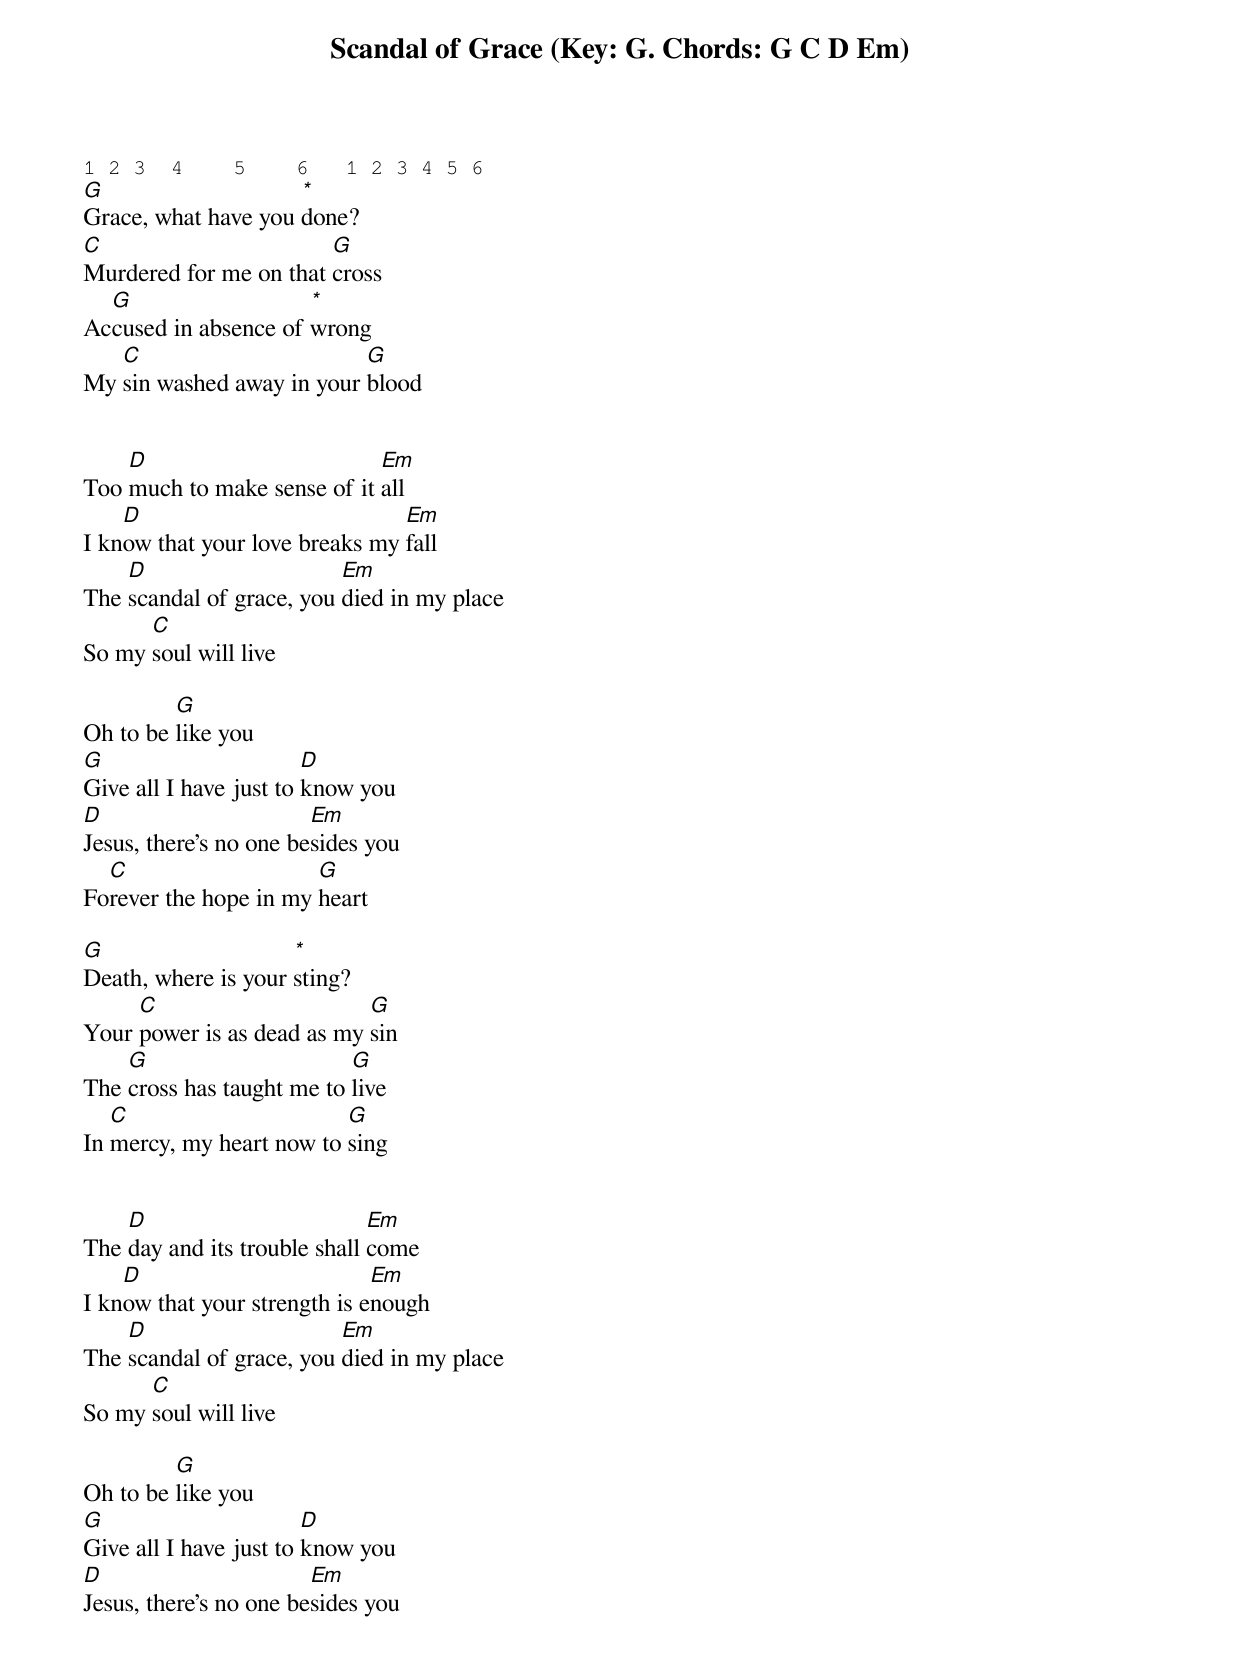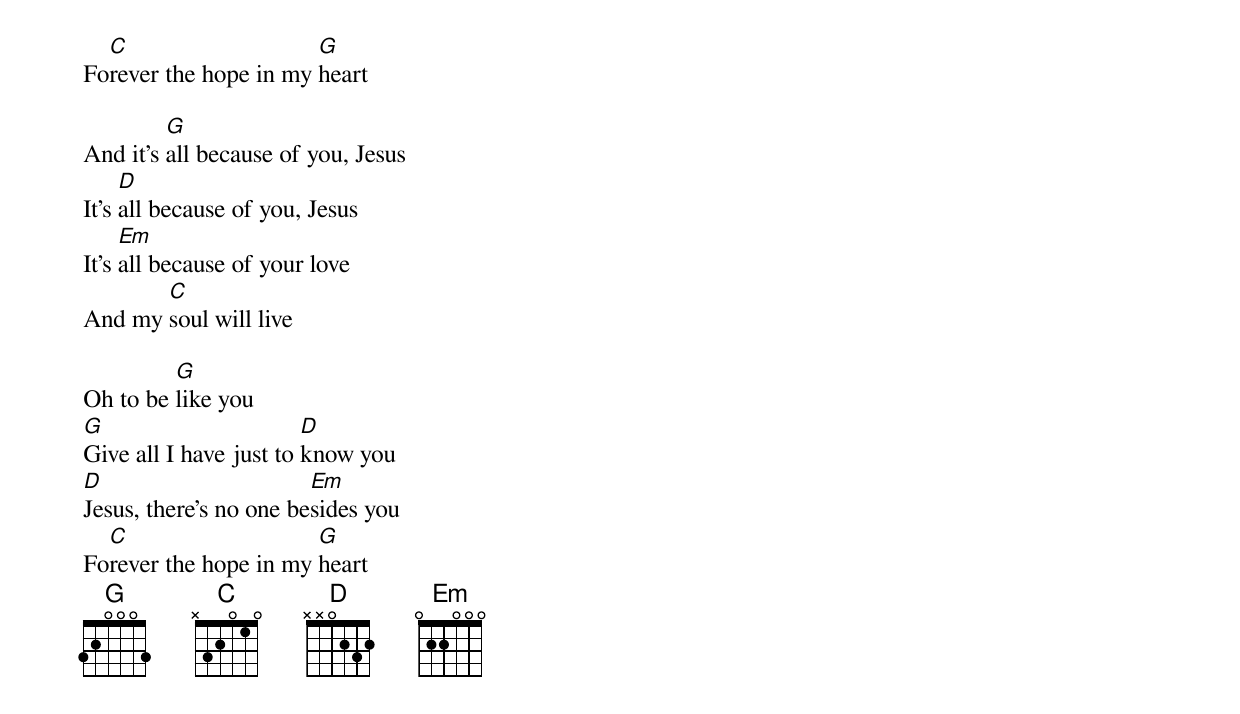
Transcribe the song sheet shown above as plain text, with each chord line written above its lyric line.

Scandal of Grace (Key: G. Chords: G C D Em)

1 2 3  4    5    6   1 2 3 4 5 6
G                    *
Grace, what have you done?
C                       G
Murdered for me on that cross
  G                   *
Accused in absence of wrong
   C                       G
My sin washed away in your blood


    D                        Em
Too much to make sense of it all
    D                           Em
I know that your love breaks my fall
    D                     Em
The scandal of grace, you died in my place
      C
So my soul will live

         G
Oh to be like you
G                       D
Give all I have just to know you
D                       Em
Jesus, there's no one besides you
  C                    G
Forever the hope in my heart

G                    *
Death, where is your sting?
     C                      G
Your power is as dead as my sin
    G                      G
The cross has taught me to live
   C                      G
In mercy, my heart now to sing


    D                         Em
The day and its trouble shall come
    D                         Em
I know that your strength is enough
    D                     Em
The scandal of grace, you died in my place
      C
So my soul will live

         G
Oh to be like you
G                       D
Give all I have just to know you
D                       Em
Jesus, there's no one besides you
  C                    G
Forever the hope in my heart

         G
And it's all because of you, Jesus
     D
It's all because of you, Jesus
     Em
It's all because of your love
       C
And my soul will live

         G
Oh to be like you
G                       D
Give all I have just to know you
D                       Em
Jesus, there's no one besides you
  C                    G
Forever the hope in my heart
